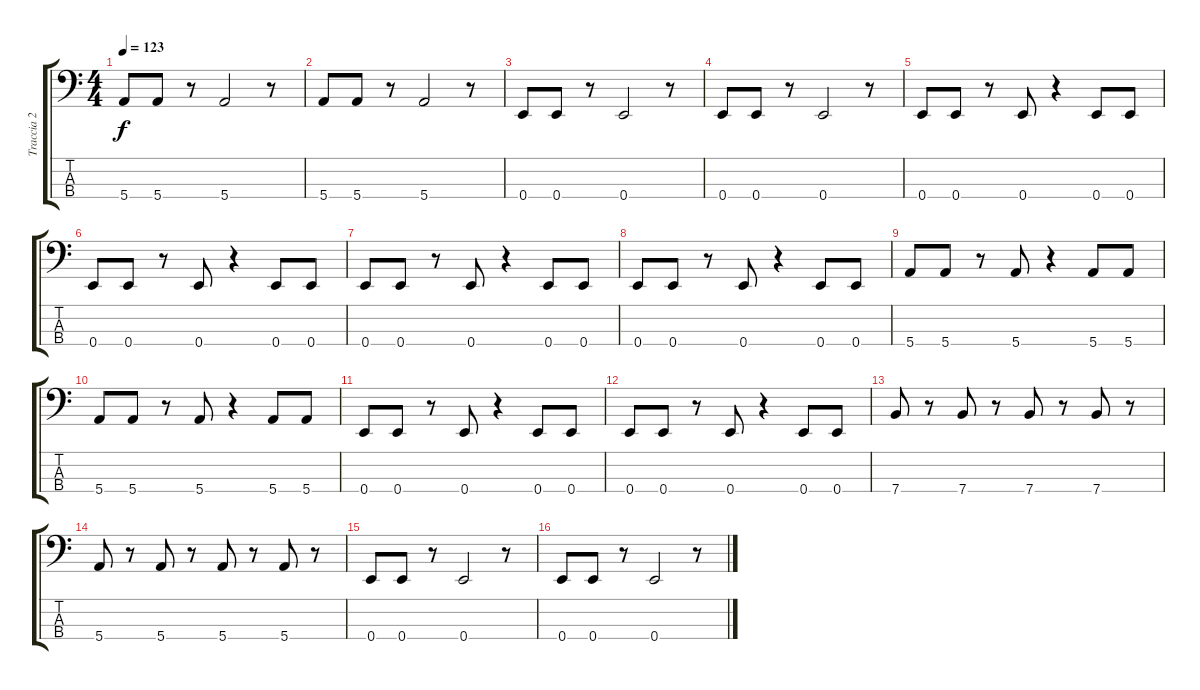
\track ("Traccia 2" "Traccia 2") {instrument electricbasspick}
\staff {score tabs}
\tuning (G2 D2 A1 E1) {hide}
\ts (4 4)
\tempo 123
\clef f4
\ks c
5.4.8{dy f} 5.4.8 r.8 5.4.2 r.8 |
5.4.8 5.4.8 r.8 5.4.2 r.8 |
0.4.8 0.4.8 r.8 0.4.2 r.8 |
0.4.8 0.4.8 r.8 0.4.2 r.8 |
0.4.8 0.4.8 r.8 0.4.8 r.4 0.4.8 0.4.8 |
0.4.8 0.4.8 r.8 0.4.8 r.4 0.4.8 0.4.8 |
0.4.8 0.4.8 r.8 0.4.8 r.4 0.4.8 0.4.8 |
0.4.8 0.4.8 r.8 0.4.8 r.4 0.4.8 0.4.8 |
5.4.8 5.4.8 r.8 5.4.8 r.4 5.4.8 5.4.8 |
5.4.8 5.4.8 r.8 5.4.8 r.4 5.4.8 5.4.8 |
0.4.8 0.4.8 r.8 0.4.8 r.4 0.4.8 0.4.8 |
0.4.8 0.4.8 r.8 0.4.8 r.4 0.4.8 0.4.8 |
7.4.8 r.8 7.4.8 r.8 7.4.8 r.8 7.4.8 r.8 |
5.4.8 r.8 5.4.8 r.8 5.4.8 r.8 5.4.8 r.8 |
0.4.8 0.4.8 r.8 0.4.2 r.8 |
0.4.8 0.4.8 r.8 0.4.2 r.8
